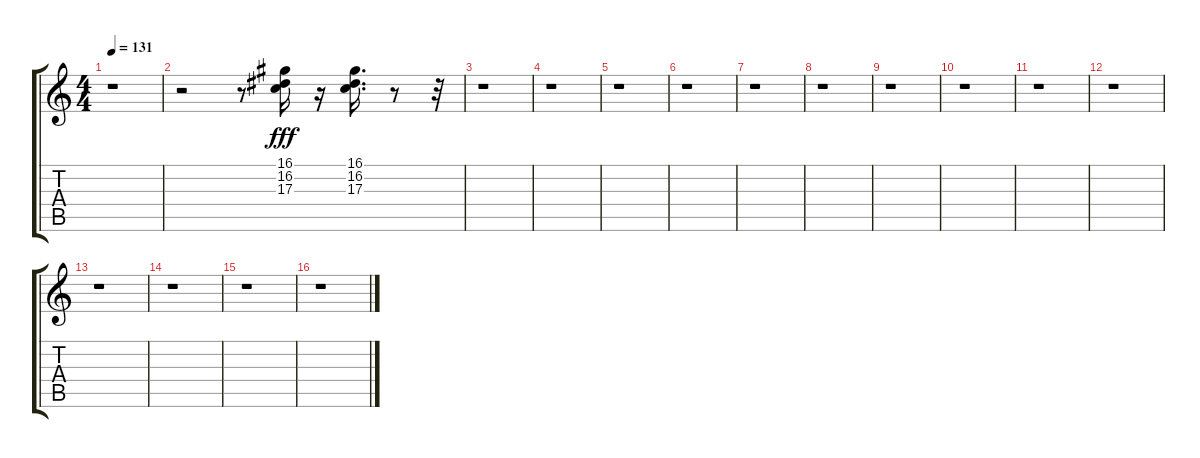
\track "" {instrument brasssection}
\staff {score tabs}
\tuning (E4 B3 G3 D3 A2 E2) {hide}
\ts (4 4)
\tempo 131
\clef g2
\ks c
r.1{dy fff} |
r.2 r.8 (16.1 16.2 17.3).16 r.16 (16.1 16.2 17.3).16{d} r.8 r.32 |
r.1 |
r.1 |
r.1 |
r.1 |
r.1 |
r.1 |
r.1 |
r.1 |
r.1 |
r.1 |
r.1 |
r.1 |
r.1 |
r.1
